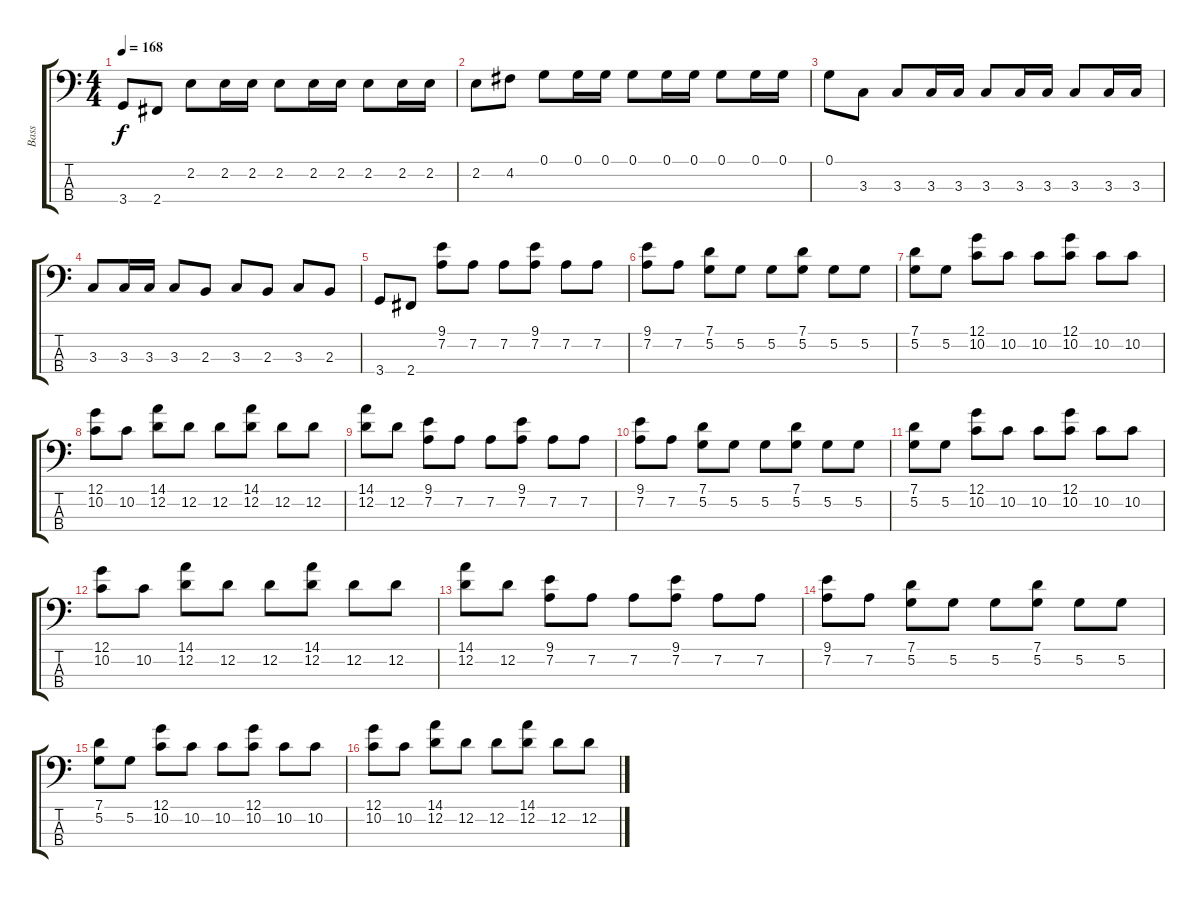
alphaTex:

\track ("Bass" "Bass") {instrument electricbassfinger}
\staff {score tabs}
\tuning (G2 D2 A1 E1) {hide}
\ts (4 4)
\tempo 168
\clef f4
\ks c
3.4.8{dy f} 2.4.8 2.2.8 2.2.16 2.2.16 2.2.8 2.2.16 2.2.16 2.2.8 2.2.16 2.2.16 |
2.2.8 4.2.8 0.1.8 0.1.16 0.1.16 0.1.8 0.1.16 0.1.16 0.1.8 0.1.16 0.1.16 |
0.1.8 3.3.8 3.3.8 3.3.16 3.3.16 3.3.8 3.3.16 3.3.16 3.3.8 3.3.16 3.3.16 |
3.3.8 3.3.16 3.3.16 3.3.8 2.3.8 3.3.8 2.3.8 3.3.8 2.3.8 |
3.4.8 2.4.8 (9.1 7.2).8 7.2.8 7.2.8 (9.1 7.2).8 7.2.8 7.2.8 |
(9.1 7.2).8 7.2.8 (7.1 5.2).8 5.2.8 5.2.8 (7.1 5.2).8 5.2.8 5.2.8 |
(7.1 5.2).8 5.2.8 (12.1 10.2).8 10.2.8 10.2.8 (12.1 10.2).8 10.2.8 10.2.8 |
(12.1 10.2).8 10.2.8 (14.1 12.2).8 12.2.8 12.2.8 (14.1 12.2).8 12.2.8 12.2.8 |
(14.1 12.2).8 12.2.8 (9.1 7.2).8 7.2.8 7.2.8 (9.1 7.2).8 7.2.8 7.2.8 |
(9.1 7.2).8 7.2.8 (7.1 5.2).8 5.2.8 5.2.8 (7.1 5.2).8 5.2.8 5.2.8 |
(7.1 5.2).8 5.2.8 (12.1 10.2).8 10.2.8 10.2.8 (12.1 10.2).8 10.2.8 10.2.8 |
(12.1 10.2).8 10.2.8 (14.1 12.2).8 12.2.8 12.2.8 (14.1 12.2).8 12.2.8 12.2.8 |
(14.1 12.2).8 12.2.8 (9.1 7.2).8 7.2.8 7.2.8 (9.1 7.2).8 7.2.8 7.2.8 |
(9.1 7.2).8 7.2.8 (7.1 5.2).8 5.2.8 5.2.8 (7.1 5.2).8 5.2.8 5.2.8 |
(7.1 5.2).8 5.2.8 (12.1 10.2).8 10.2.8 10.2.8 (12.1 10.2).8 10.2.8 10.2.8 |
(12.1 10.2).8 10.2.8 (14.1 12.2).8 12.2.8 12.2.8 (14.1 12.2).8 12.2.8 12.2.8
